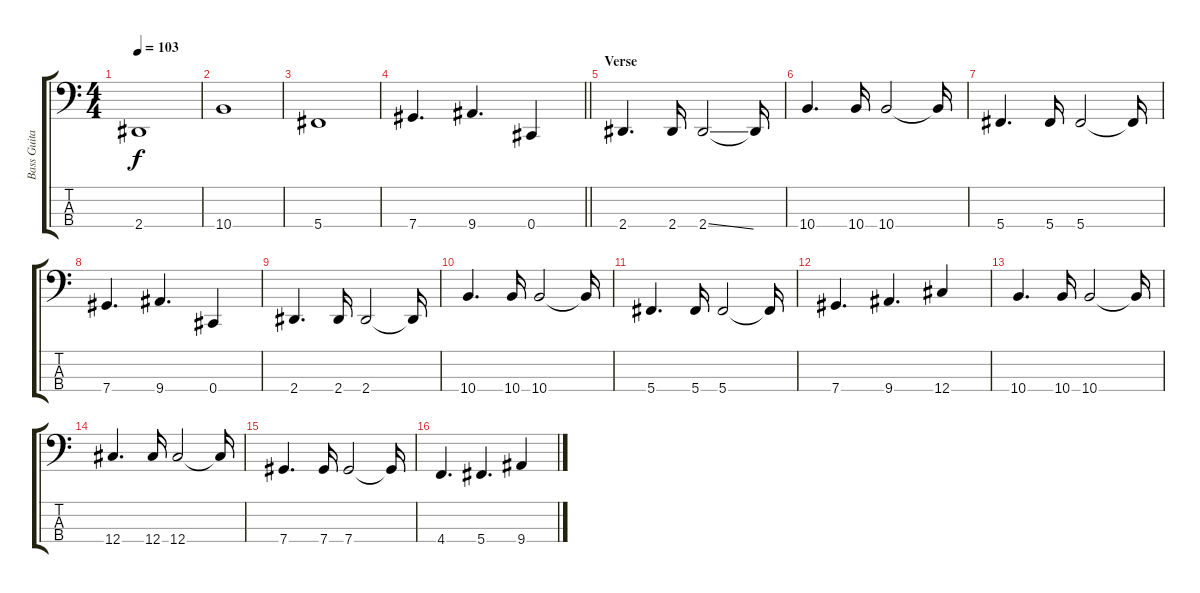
\track ("Bass Guitar - Pheonix" "Bass Guita") {instrument electricbassfinger}
\staff {score tabs}
\tuning (Gb2 Db2 Ab1 Db1) {hide}
\ts (4 4)
\tempo 103
\clef f4
\ks c
2.4.1{dy f} |
10.4.1 |
5.4.1 |
\barLineRight lightlight
7.4.4{d} 9.4.4{d} 0.4.4 |
\section ("" "Verse")
2.4.4{d} 2.4.16 2.4{ss}.2 2.4{t}.16 |
10.4.4{d} 10.4.16 10.4.2 10.4{t}.16 |
5.4.4{d} 5.4.16 5.4.2 5.4{t}.16 |
7.4.4{d} 9.4.4{d} 0.4.4 |
2.4.4{d} 2.4.16 2.4.2 2.4{t}.16 |
10.4.4{d} 10.4.16 10.4.2 10.4{t}.16 |
5.4.4{d} 5.4.16 5.4.2 5.4{t}.16 |
7.4.4{d} 9.4.4{d} 12.4.4 |
10.4.4{d} 10.4.16 10.4.2 10.4{t}.16 |
12.4.4{d} 12.4.16 12.4.2 12.4{t}.16 |
7.4.4{d} 7.4.16 7.4.2 7.4{t}.16 |
4.4.4{d} 5.4.4{d} 9.4.4
